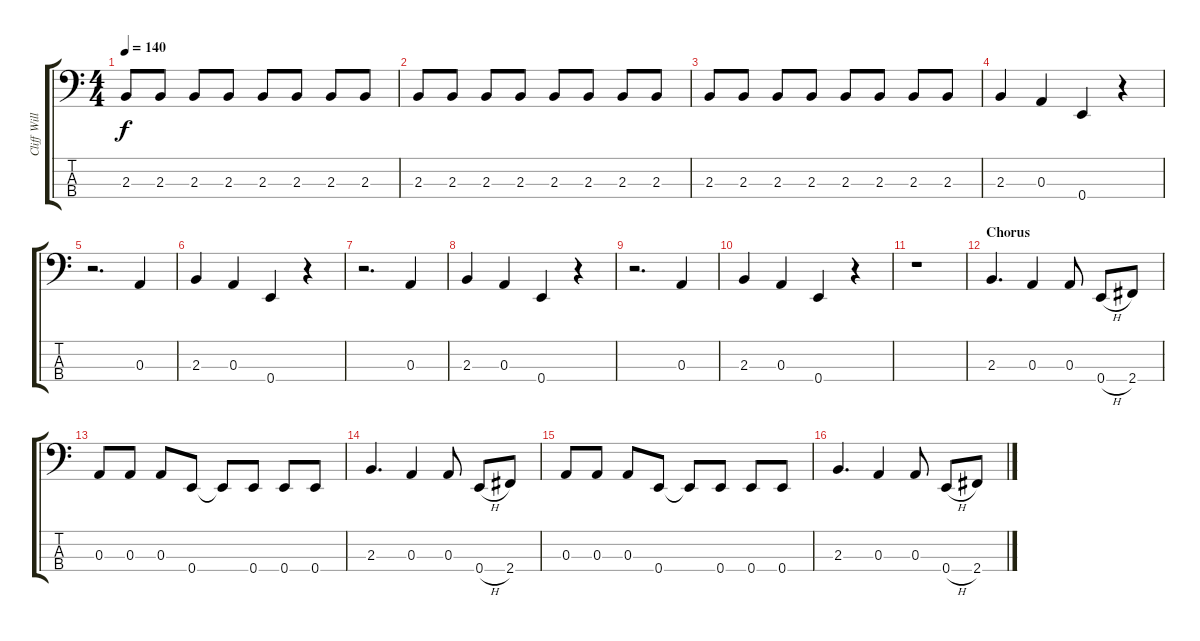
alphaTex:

\track ("Cliff Williams - Bass" "Cliff Will") {instrument electricbasspick}
\staff {score tabs}
\tuning (G2 D2 A1 E1) {hide}
\ts (4 4)
\tempo 140
\clef f4
\ks c
2.3.8{dy f} 2.3.8 2.3.8 2.3.8 2.3.8 2.3.8 2.3.8 2.3.8 |
2.3.8 2.3.8 2.3.8 2.3.8 2.3.8 2.3.8 2.3.8 2.3.8 |
2.3.8 2.3.8 2.3.8 2.3.8 2.3.8 2.3.8 2.3.8 2.3.8 |
2.3.4 0.3.4 0.4.4 r.4 |
r.2{d} 0.3.4 |
2.3.4 0.3.4 0.4.4 r.4 |
r.2{d} 0.3.4 |
2.3.4 0.3.4 0.4.4 r.4 |
r.2{d} 0.3.4 |
2.3.4 0.3.4 0.4.4 r.4 |
r.1 |
\section ("" "Chorus")
2.3.4{d} 0.3.4 0.3.8 0.4{h}.8 2.4.8 |
0.3.8 0.3.8 0.3.8 0.4.8 0.4{t}.8 0.4.8 0.4.8 0.4.8 |
2.3.4{d} 0.3.4 0.3.8 0.4{h}.8 2.4.8 |
0.3.8 0.3.8 0.3.8 0.4.8 0.4{t}.8 0.4.8 0.4.8 0.4.8 |
2.3.4{d} 0.3.4 0.3.8 0.4{h}.8 2.4.8
